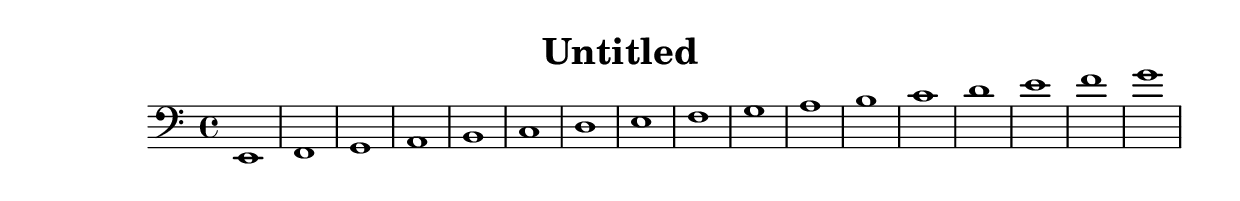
\header {
  title = "Untitled"
  composer = ""
}

\score {
  \relative c, {
  \clef "bass"

  e1 
  f1
  g1
  a1
  b1
  c1
  d1
  e1
  f1
  g1
  a1
  b1
  c1
  d1
  e1
  f1
  g1
  
}

  \layout {}
  \midi {}
}